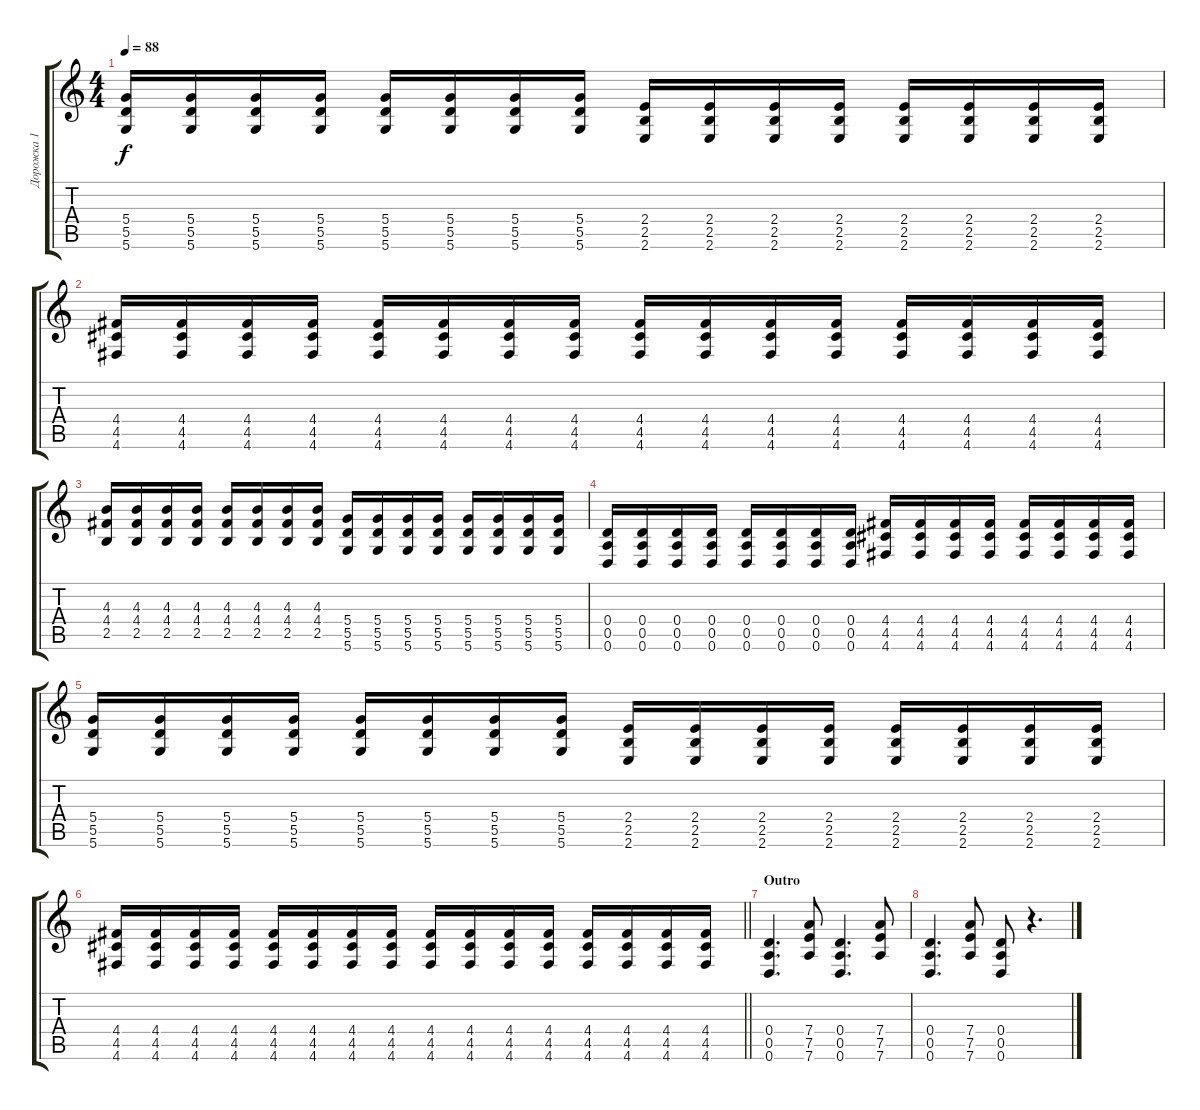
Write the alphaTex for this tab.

\track ("Дорожка 1" "Дорожка 1") {instrument distortionguitar}
\staff {score tabs}
\tuning (E4 B3 G3 D3 A2 D2) {hide}
\ts (4 4)
\tempo 88
\clef g2
\ks c
(5.4 5.5 5.6).16{dy f} (5.4 5.5 5.6).16 (5.4 5.5 5.6).16 (5.4 5.5 5.6).16 (5.4 5.5 5.6).16 (5.4 5.5 5.6).16 (5.4 5.5 5.6).16 (5.4 5.5 5.6).16 (2.4 2.5 2.6).16 (2.4 2.5 2.6).16 (2.4 2.5 2.6).16 (2.4 2.5 2.6).16 (2.4 2.5 2.6).16 (2.4 2.5 2.6).16 (2.4 2.5 2.6).16 (2.4 2.5 2.6).16 |
(4.4 4.5 4.6).16 (4.4 4.5 4.6).16 (4.4 4.5 4.6).16 (4.4 4.5 4.6).16 (4.4 4.5 4.6).16 (4.4 4.5 4.6).16 (4.4 4.5 4.6).16 (4.4 4.5 4.6).16 (4.4 4.5 4.6).16 (4.4 4.5 4.6).16 (4.4 4.5 4.6).16 (4.4 4.5 4.6).16 (4.4 4.5 4.6).16 (4.4 4.5 4.6).16 (4.4 4.5 4.6).16 (4.4 4.5 4.6).16 |
(4.3 4.4 2.5).16 (4.3 4.4 2.5).16 (4.3 4.4 2.5).16 (4.3 4.4 2.5).16 (4.3 4.4 2.5).16 (4.3 4.4 2.5).16 (4.3 4.4 2.5).16 (4.3 4.4 2.5).16 (5.4 5.5 5.6).16 (5.4 5.5 5.6).16 (5.4 5.5 5.6).16 (5.4 5.5 5.6).16 (5.4 5.5 5.6).16 (5.4 5.5 5.6).16 (5.4 5.5 5.6).16 (5.4 5.5 5.6).16 |
(0.4 0.5 0.6).16 (0.4 0.5 0.6).16 (0.4 0.5 0.6).16 (0.4 0.5 0.6).16 (0.4 0.5 0.6).16 (0.4 0.5 0.6).16 (0.4 0.5 0.6).16 (0.4 0.5 0.6).16 (4.4 4.5 4.6).16 (4.4 4.5 4.6).16 (4.4 4.5 4.6).16 (4.4 4.5 4.6).16 (4.4 4.5 4.6).16 (4.4 4.5 4.6).16 (4.4 4.5 4.6).16 (4.4 4.5 4.6).16 |
(5.4 5.5 5.6).16 (5.4 5.5 5.6).16 (5.4 5.5 5.6).16 (5.4 5.5 5.6).16 (5.4 5.5 5.6).16 (5.4 5.5 5.6).16 (5.4 5.5 5.6).16 (5.4 5.5 5.6).16 (2.4 2.5 2.6).16 (2.4 2.5 2.6).16 (2.4 2.5 2.6).16 (2.4 2.5 2.6).16 (2.4 2.5 2.6).16 (2.4 2.5 2.6).16 (2.4 2.5 2.6).16 (2.4 2.5 2.6).16 |
\barLineRight lightlight
(4.4 4.5 4.6).16 (4.4 4.5 4.6).16 (4.4 4.5 4.6).16 (4.4 4.5 4.6).16 (4.4 4.5 4.6).16 (4.4 4.5 4.6).16 (4.4 4.5 4.6).16 (4.4 4.5 4.6).16 (4.4 4.5 4.6).16 (4.4 4.5 4.6).16 (4.4 4.5 4.6).16 (4.4 4.5 4.6).16 (4.4 4.5 4.6).16 (4.4 4.5 4.6).16 (4.4 4.5 4.6).16 (4.4 4.5 4.6).16 |
\section ("" "Outro")
(0.4 0.5 0.6).4{d} (7.4 7.5 7.6).8 (0.4 0.5 0.6).4{d} (7.4 7.5 7.6).8 |
(0.4 0.5 0.6).4{d} (7.4 7.5 7.6).8 (0.4 0.5 0.6).8 r.4{d}
